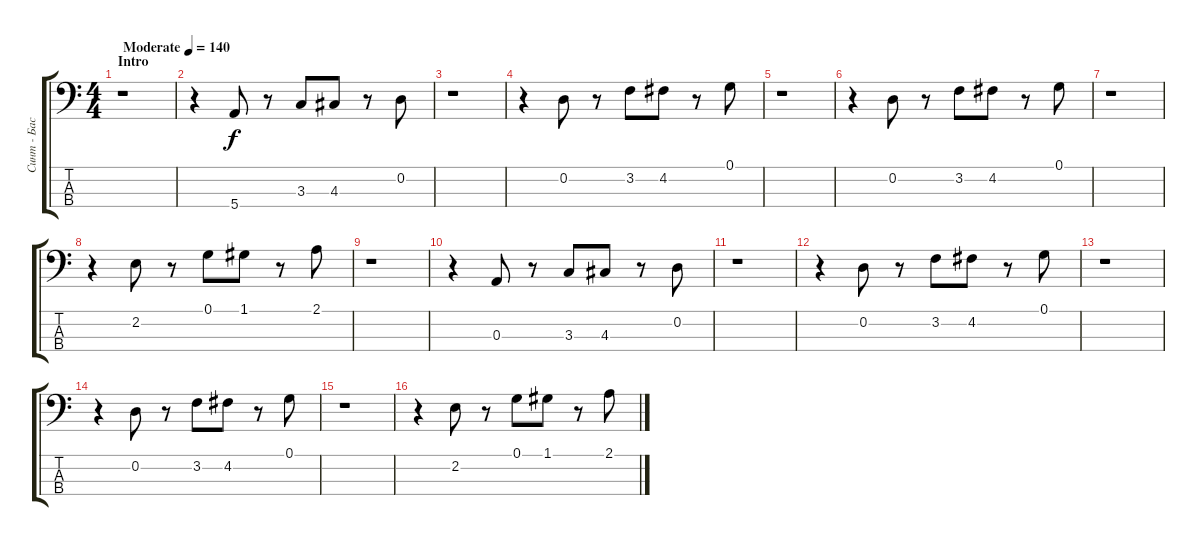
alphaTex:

\track ("Синт - Бас" "Синт - Бас") {instrument electricbassfinger}
\staff {score tabs}
\tuning (G2 D2 A1 E1) {hide}
\ts (4 4)
\section ("" "Intro ")
\tempo (140 "Moderate")
\clef f4
\ks c
r.1{dy f instrument electricbassfinger} |
r.4 5.4.8 r.8 3.3.8 4.3.8 r.8 0.2.8 |
r.1 |
r.4 0.2.8 r.8 3.2.8 4.2.8 r.8 0.1.8 |
r.1 |
r.4 0.2.8 r.8 3.2.8 4.2.8 r.8 0.1.8 |
r.1 |
r.4 2.2.8 r.8 0.1.8 1.1.8 r.8 2.1.8 |
r.1 |
r.4 0.3.8 r.8 3.3.8 4.3.8 r.8 0.2.8 |
r.1 |
r.4 0.2.8 r.8 3.2.8 4.2.8 r.8 0.1.8 |
r.1 |
r.4 0.2.8 r.8 3.2.8 4.2.8 r.8 0.1.8 |
r.1 |
r.4 2.2.8 r.8 0.1.8 1.1.8 r.8 2.1.8
